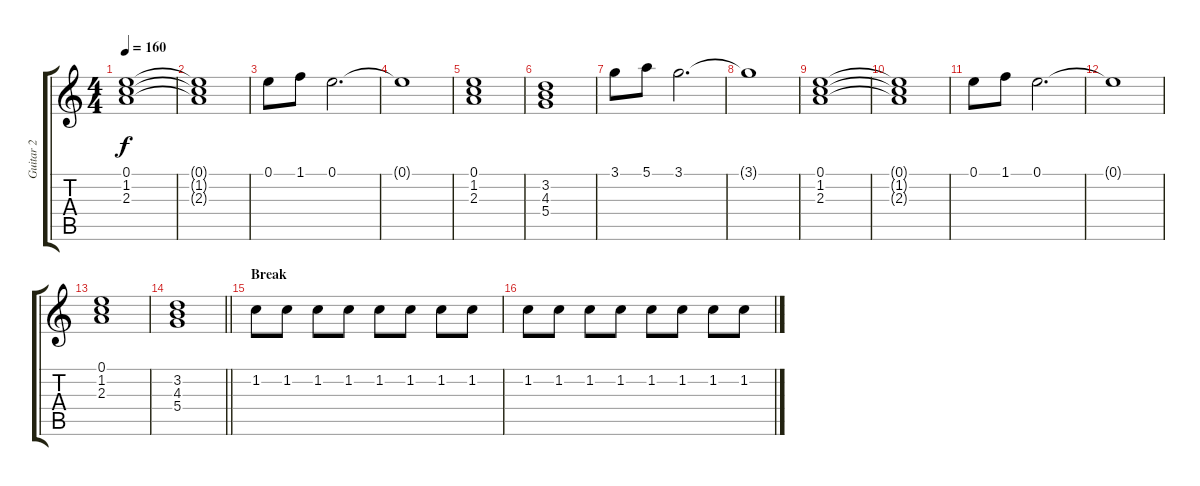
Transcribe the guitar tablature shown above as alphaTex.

\track ("Guitar 2" "Guitar 2") {instrument distortionguitar}
\staff {score tabs}
\tuning (E4 B3 G3 D3 A2 E2) {hide}
\ts (4 4)
\tempo 160
\clef g2
\ks c
(0.1 1.2 2.3).1{dy f volume 9} |
(0.1{t} 1.2{t} 2.3{t}).1{volume 5} |
0.1.8{volume 9} 1.1.8 0.1.2{d} |
0.1{t}.1{volume 5} |
(0.1 1.2 2.3).1{volume 9} |
(3.2 4.3 5.4).1 |
3.1.8 5.1.8 3.1.2{d} |
3.1{t}.1{volume 5} |
(0.1 1.2 2.3).1{volume 9} |
(0.1{t} 1.2{t} 2.3{t}).1{volume 5} |
0.1.8{volume 9} 1.1.8 0.1.2{d} |
0.1{t}.1{volume 5} |
(0.1 1.2 2.3).1{volume 9} |
\barLineRight lightlight
(3.2 4.3 5.4).1 |
\section ("" "Break")
1.2.8 1.2.8 1.2.8 1.2.8 1.2.8 1.2.8 1.2.8 1.2.8 |
1.2.8 1.2.8 1.2.8 1.2.8 1.2.8 1.2.8 1.2.8 1.2.8
